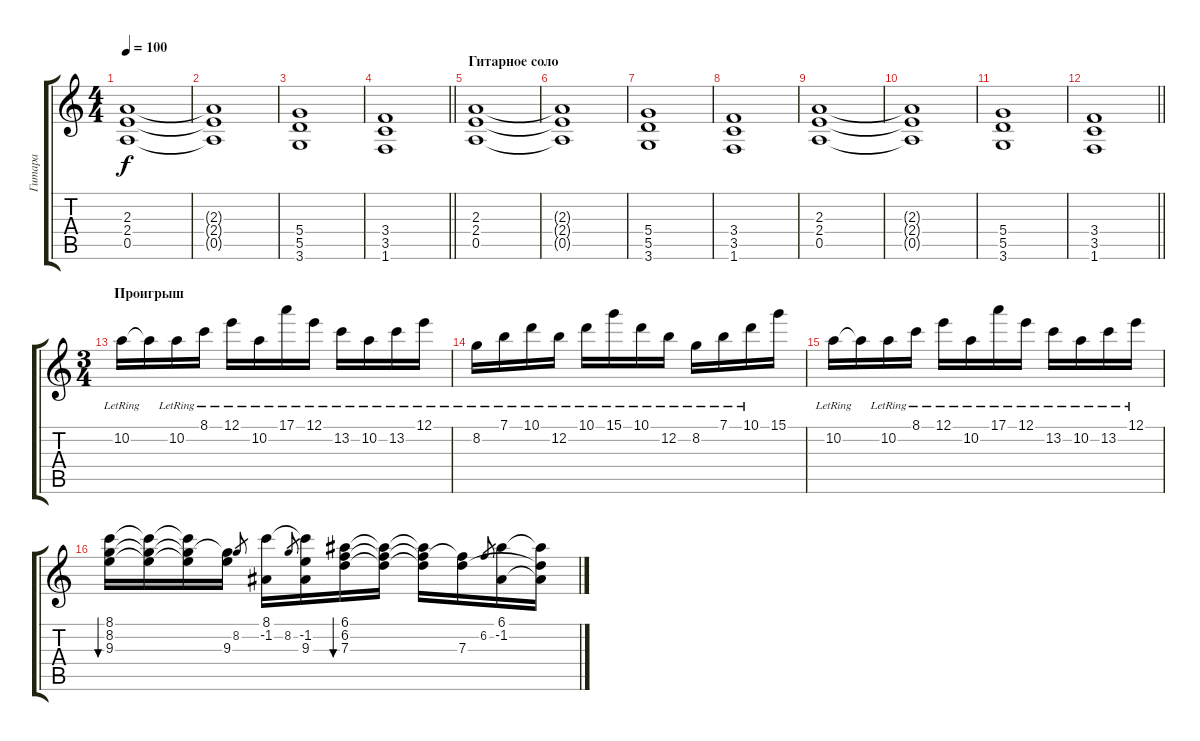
\track ("Гитара" "Гитара") {instrument acousticguitarnylon}
\staff {score tabs}
\tuning (E4 B3 G3 D3 A2 E2) {hide}
\ts (4 4)
\tempo 100
\clef g2
\ks aminor
(2.3 2.4 0.5).1{dy f} |
(2.3{t} 2.4{t} 0.5{t}).1 |
(5.4 5.5 3.6).1 |
\barLineRight lightlight
(3.4 3.5 1.6).1 |
\section ("" "Гитарное соло")
(2.3 2.4 0.5).1 |
(2.3{t} 2.4{t} 0.5{t}).1 |
(5.4 5.5 3.6).1 |
(3.4 3.5 1.6).1 |
(2.3 2.4 0.5).1 |
(2.3{t} 2.4{t} 0.5{t}).1 |
(5.4 5.5 3.6).1 |
\barLineRight lightlight
(3.4 3.5 1.6).1 |
\ts (3 4)
\section ("" "Проигрыш")
10.2{lr}.16{volume 13 instrument acousticguitarnylon} 10.2{t}.16 10.2{lr}.16 8.1{lr}.16 12.1{lr}.16 10.2{lr}.16 17.1{lr}.16 12.1{lr}.16 13.2{lr}.16 10.2{lr}.16 13.2{lr}.16 12.1{lr}.16 |
8.2{lr}.16 7.1{lr}.16 10.1{lr}.16 12.2{lr}.16 10.1{lr}.16 15.1{lr}.16 10.1{lr}.16 12.2{lr}.16 8.2{lr}.16 7.1{lr}.16 10.1{lr}.16 15.1.16 |
10.2{lr}.16{instrument acousticguitarnylon} 10.2{t}.16 10.2{lr}.16 8.1{lr}.16 12.1{lr}.16 10.2{lr}.16 17.1{lr}.16 12.1{lr}.16 13.2{lr}.16 10.2{lr}.16 13.2{lr}.16 12.1{lr}.16 |
(8.1 8.2 9.3).16{bu 480} (8.1{t} 8.2{t} 9.3{t}).16 (8.1{t} 8.2{t} 9.3{t}).16 (8.2{t} 9.3).16 8.2.8{gr} (8.1 -1.2).16 8.2.8{gr} (8.1{t} -1.2 9.3).16 (6.1 6.2 7.3).16{bu 480} (6.1{t} 6.2{t} 7.3{t}).16 (6.1{t} 6.2{t} 7.3{t}).16 (6.2{t} 7.3).16 6.2.8{gr} (6.1 -1.2).16 (6.1{t} -1.2{t} 7.3{t}).16
